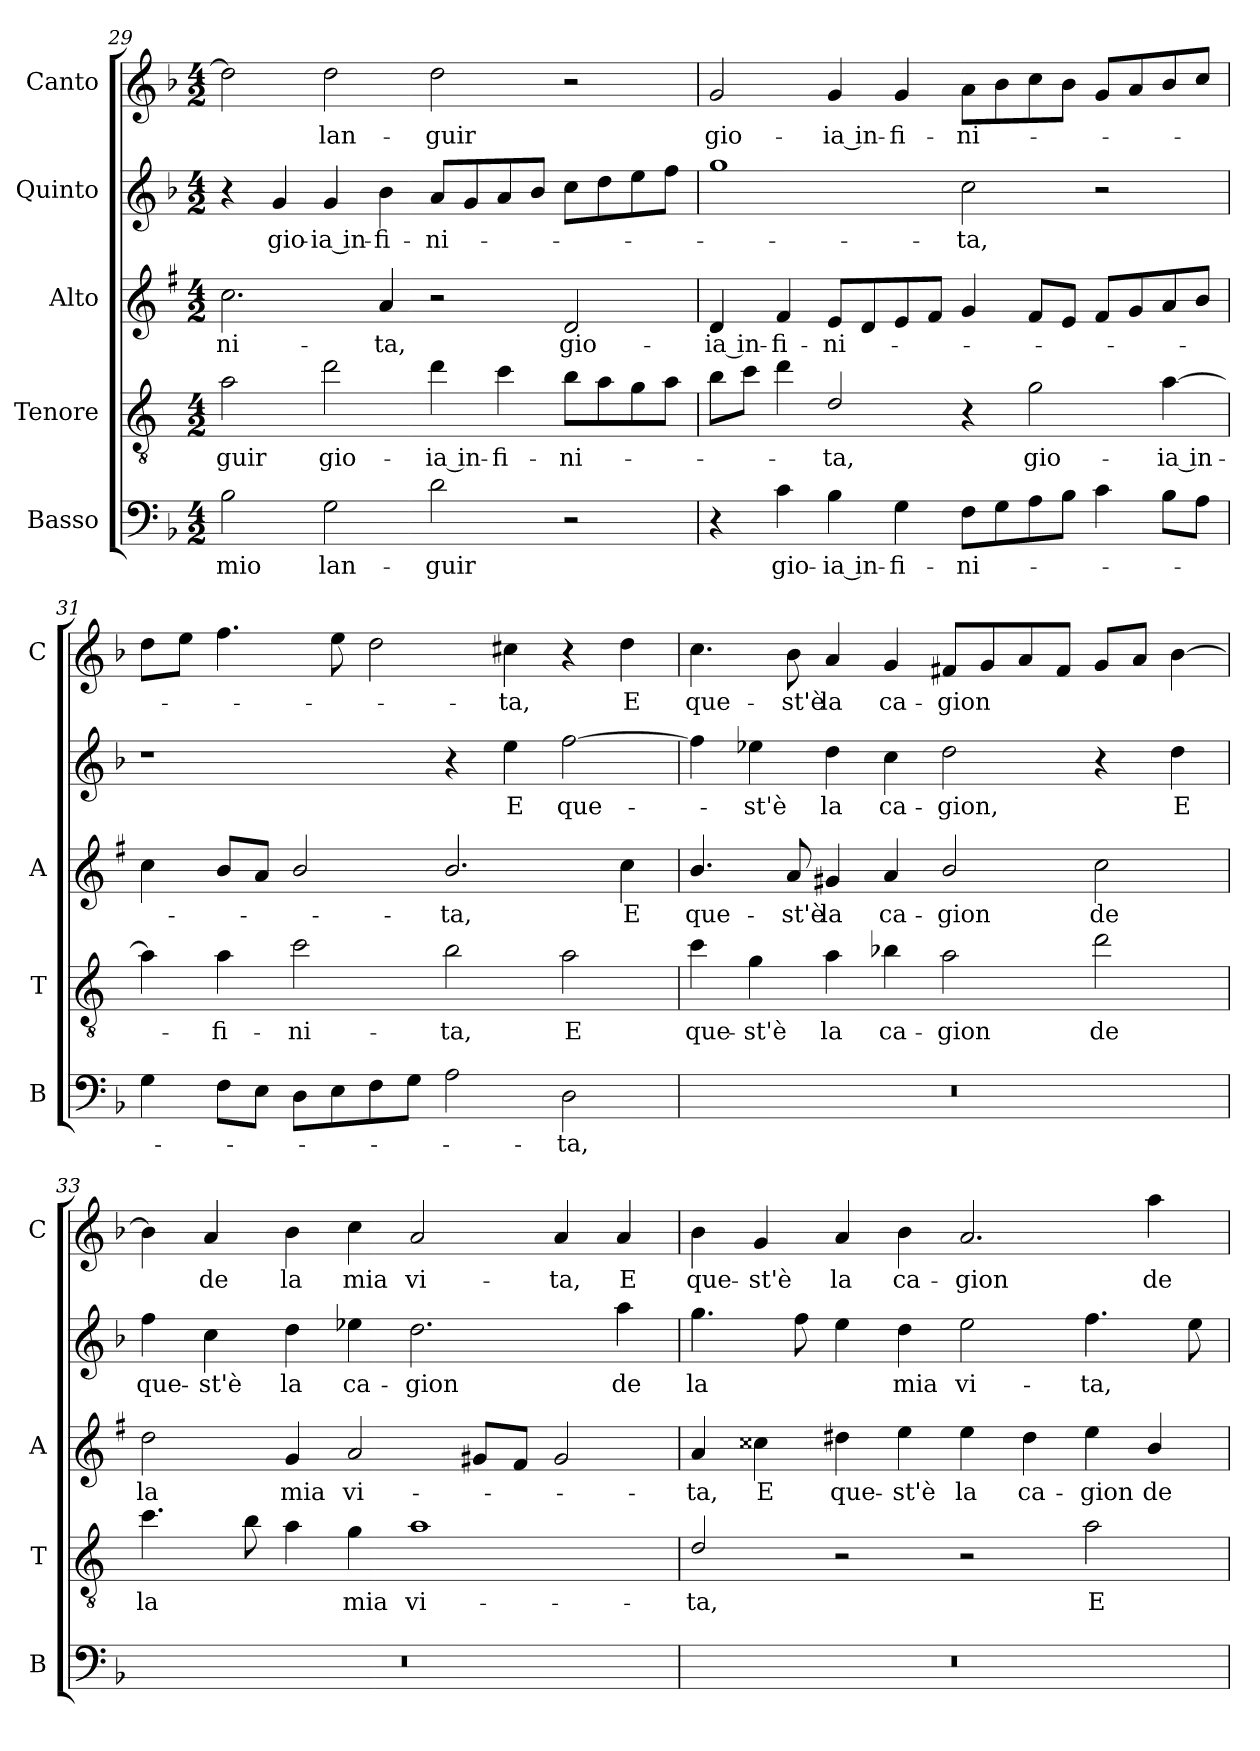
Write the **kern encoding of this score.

**kern	**text	**kern	**text	**kern	**text	**kern	**text	**kern	**text
*part5	*part5	*part4	*part4	*part3	*part3	*part2	*part2	*part1	*part1
*staff5	*staff5	*staff4	*staff4	*staff3	*staff3	*staff2	*staff2	*staff1	*staff1
*I"Basso	*	*I"Tenore	*	*I"Alto	*	*I"Quinto	*	*I"Canto	*
*I'B	*	*I'T	*	*I'A	*	*	*	*I'C	*
*clefF4	*	*clefGv2	*	*clefG2	*	*clefG2	*	*clefG2	*
*	*	*ITrd4c7	*	*ITrd1c2	*	*	*	*	*
*k[b-]	*	*k[b-]	*	*k[b-]	*	*k[b-]	*	*k[b-]	*
*F:	*	*F:	*	*F:	*	*F:	*	*F:	*
*M4/2	*	*M4/2	*	*M4/2	*	*M4/2	*	*M4/2	*
=29	=29	=29	=29	=29	=29	=29	=29	=29	=29
!	!LO:LY:b	!	!LO:LY:b	!	!LO:LY:b	!	!	!	!
2B-\	mio	2d\	-guir	2.b-\	-ni-	4r	.	2dd\]	.
!	!	!	!	!	!	!	!LO:LY:b	!	!
.	.	.	.	.	.	4g/	gio-	.	.
!	!LO:LY:b	!	!LO:LY:b	!	!	!	!LO:LY:b	!	!LO:LY:b
2G\	lan-	2g\	gio-	.	.	4g/	-ia in-	2dd\	lan-
!	!	!	!	!	!LO:LY:b	!	!LO:LY:b	!	!
.	.	.	.	4g/	-ta,	4b-\	-fi-	.	.
!	!LO:LY:b	!	!LO:LY:b	!	!	!	!LO:LY:b	!	!LO:LY:b
2d\	-guir	4g\	-ia in-	2r	.	8a/L	-ni-	2dd\	-guir
.	.	.	.	.	.	8g/	.	.	.
!	!	!	!LO:LY:b	!	!	!	!	!	!
.	.	4f\	-fi-	.	.	8a/	.	.	.
.	.	.	.	.	.	8b-/J	.	.	.
!	!	!	!LO:LY:b	!	!LO:LY:b	!	!	!	!
2r	.	8e\L	-ni-	2c/	gio-	8cc\L	.	2r	.
.	.	8d\	.	.	.	8dd\	.	.	.
.	.	8c\	.	.	.	8ee\	.	.	.
.	.	8d\J	.	.	.	8ff\J	.	.	.
!!LO:LB:g=z
=30	=30	=30	=30	=30	=30	=30	=30	=30	=30
!	!	!	!	!	!LO:LY:b	!	!	!	!LO:LY:b
4r	.	8e\L	.	4c/	-ia in-	1gg	.	2g/	gio-
.	.	8f\J	.	.	.	.	.	.	.
!	!LO:LY:b	!	!	!	!LO:LY:b	!	!	!	!
4c\	gio-	4g\	.	4e/	-fi-	.	.	.	.
!	!LO:LY:b	!	!LO:LY:b	!	!LO:LY:b	!	!	!	!LO:LY:b
4B-\	-ia in-	2G/	-ta,	8d/L	-ni-	.	.	4g/	-ia in-
.	.	.	.	8c/	.	.	.	.	.
!	!LO:LY:b	!	!	!	!	!	!	!	!LO:LY:b
4G\	-fi-	.	.	8d/	.	.	.	4g/	-fi-
.	.	.	.	8e/J	.	.	.	.	.
!	!LO:LY:b	!	!	!	!	!	!LO:LY:b	!	!LO:LY:b
8F\L	-ni-	4r	.	4f/	.	2cc\	-ta,	8a\L	-ni-
8G\	.	.	.	.	.	.	.	8b-\	.
!	!	!	!LO:LY:b	!	!	!	!	!	!
8A\	.	2c\	gio-	8e/L	.	.	.	8cc\	.
8B-\J	.	.	.	8d/J	.	.	.	8b-\J	.
4c\	.	.	.	8e/L	.	2r	.	8g/L	.
.	.	.	.	8f/	.	.	.	8a/	.
!	!	!	!LO:LY:b	!	!	!	!	!	!
8B-\L	.	[4d\	-ia in-	8g/	.	.	.	8b-/	.
8A\J	.	.	.	8a/J	.	.	.	8cc/J	.
=31	=31	=31	=31	=31	=31	=31	=31	=31	=31
4G\	.	4d\]	.	4b-\	.	1r	.	8dd\L	.
.	.	.	.	.	.	.	.	8ee\J	.
!	!	!	!LO:LY:b	!	!	!	!	!	!
8F\L	.	4d\	-fi-	8a/L	.	.	.	4.ff\	.
8E\J	.	.	.	8g/J	.	.	.	.	.
!	!	!	!LO:LY:b	!	!	!	!	!	!
8D\L	.	2f\	-ni-	2a/	.	.	.	.	.
8E\	.	.	.	.	.	.	.	8ee\	.
8F\	.	.	.	.	.	.	.	2dd\	.
8G\J	.	.	.	.	.	.	.	.	.
!	!	!	!LO:LY:b	!	!LO:LY:b	!	!	!	!
2A\	.	2e\	-ta,	2.a/	-ta,	4r	.	.	.
!	!	!	!	!	!	!	!LO:LY:b	!	!LO:LY:b
.	.	.	.	.	.	4ee\	E	4cc#X\	-ta,
!	!LO:LY:b	!	!LO:LY:b	!	!	!	!LO:LY:b	!	!
2D\	-ta,	2d\	E	.	.	[2ff\	que-	4r	.
!	!	!	!	!	!LO:LY:b	!	!	!	!LO:LY:b
.	.	.	.	4b-\	E	.	.	4dd\	E
=32	=32	=32	=32	=32	=32	=32	=32	=32	=32
!	!	!	!LO:LY:b	!	!LO:LY:b	!	!	!	!LO:LY:b
0r	.	4f\	que-	4.a/	que-	4ff\]	.	4.cc\	que-
!	!	!	!LO:LY:b	!	!	!	!LO:LY:b	!	!
.	.	4c\	-st'è	.	.	4ee-X\	-st'è	.	.
!	!	!	!	!	!LO:LY:b	!	!	!	!LO:LY:b
.	.	.	.	8g/	-st'è	.	.	8b-\	-st'è
!	!	!	!LO:LY:b	!	!LO:LY:b	!	!LO:LY:b	!	!LO:LY:b
.	.	4d\	la	4f#X/	la	4dd\	la	4a/	la
!	!	!	!LO:LY:b	!	!LO:LY:b	!	!LO:LY:b	!	!LO:LY:b
.	.	4e-X\	ca-	4g/	ca-	4cc\	ca-	4g/	ca-
!	!	!	!LO:LY:b	!	!LO:LY:b	!	!LO:LY:b	!	!LO:LY:b
.	.	2d\	-gion	2a/	-gion	2dd\	-gion,	8f#X/L	-gion
.	.	.	.	.	.	.	.	8g/	.
.	.	.	.	.	.	.	.	8a/	.
.	.	.	.	.	.	.	.	8f#/J	.
!	!	!	!LO:LY:b	!	!LO:LY:b	!	!	!	!
.	.	2g\	de	2b-\	de	4r	.	8g/L	.
.	.	.	.	.	.	.	.	8a/J	.
!	!	!	!	!	!	!	!LO:LY:b	!	!
.	.	.	.	.	.	4dd\	E	[4b-\	.
!!LO:LB:g=z
=33	=33	=33	=33	=33	=33	=33	=33	=33	=33
!	!	!	!LO:LY:b	!	!LO:LY:b	!	!LO:LY:b	!	!
0r	.	4.f\	la	2cc\	la	4ff\	que-	4b-\]	.
!	!	!	!	!	!	!	!LO:LY:b	!	!LO:LY:b
.	.	.	.	.	.	4cc\	-st'è	4a/	de
.	.	8e\	.	.	.	.	.	.	.
!	!	!	!	!	!LO:LY:b	!	!LO:LY:b	!	!LO:LY:b
.	.	4d\	.	4f/	mia	4dd\	la	4b-\	la
!	!	!	!LO:LY:b	!	!LO:LY:b	!	!LO:LY:b	!	!LO:LY:b
.	.	4c\	mia	2g/	vi-	4ee-X\	ca-	4cc\	mia
!	!	!	!LO:LY:b	!	!	!	!LO:LY:b	!	!LO:LY:b
.	.	1d	vi-	.	.	2.dd\	-gion	2a/	vi-
.	.	.	.	8f#X/L	.	.	.	.	.
.	.	.	.	8e/J	.	.	.	.	.
!	!	!	!	!	!	!	!	!	!LO:LY:b
.	.	.	.	2f#/	.	.	.	4a/	-ta,
!	!	!	!	!	!	!	!LO:LY:b	!	!LO:LY:b
.	.	.	.	.	.	4aa\	de	4a/	E
=34	=34	=34	=34	=34	=34	=34	=34	=34	=34
!	!	!	!LO:LY:b	!	!LO:LY:b	!	!LO:LY:b	!	!LO:LY:b
0r	.	2G/	-ta,	4g/	-ta,	4.gg\	la	4b-\	que-
!	!	!	!	!	!LO:LY:b	!	!	!	!LO:LY:b
.	.	.	.	4b#X\	E	.	.	4g/	-st'è
.	.	.	.	.	.	8ff\	.	.	.
!	!	!	!	!	!LO:LY:b	!	!	!	!LO:LY:b
.	.	2r	.	4cc#X\	que-	4ee\	.	4a/	la
!	!	!	!	!	!LO:LY:b	!	!LO:LY:b	!	!LO:LY:b
.	.	.	.	4dd\	-st'è	4dd\	mia	4b-\	ca-
!	!	!	!	!	!LO:LY:b	!	!LO:LY:b	!	!LO:LY:b
.	.	2r	.	4dd\	la	2ee\	vi-	2.a/	-gion
!	!	!	!	!	!LO:LY:b	!	!	!	!
.	.	.	.	4cc#\	ca-	.	.	.	.
!	!	!	!LO:LY:b	!	!LO:LY:b	!	!LO:LY:b	!	!
.	.	2d\	E	4dd\	-gion	4.ff\	-ta,	.	.
!	!	!	!	!	!LO:LY:b	!	!	!	!LO:LY:b
.	.	.	.	4a/	de	.	.	4aa\	de
.	.	.	.	.	.	8ee\	.	.	.
=	=	=	=	=	=	=	=	=	=
*-	*-	*-	*-	*-	*-	*-	*-	*-	*-
